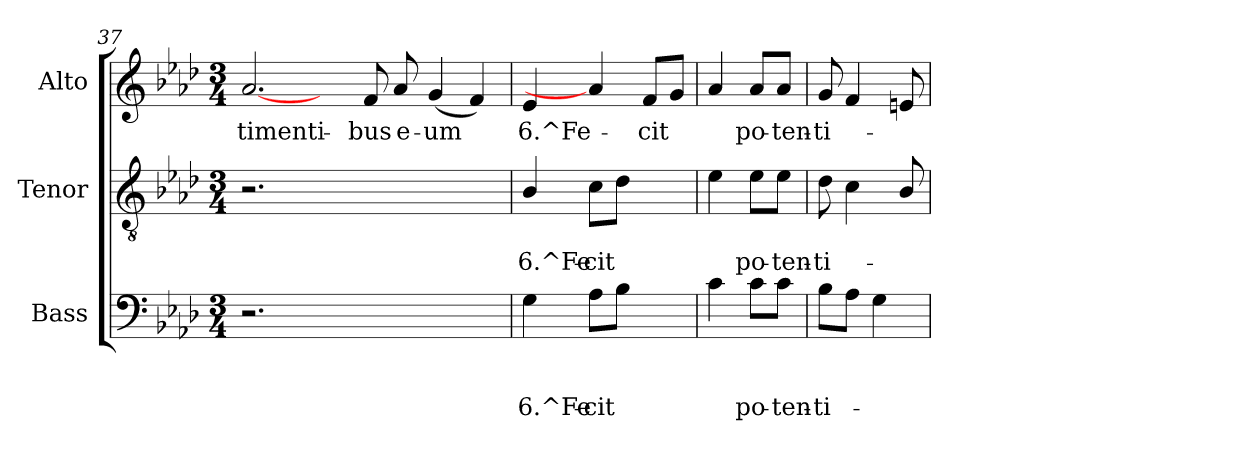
**kern	**text	**text	**text	**kern	**text	**text	**kern	**text
*part3	*part3	*part3	*part3	*part2	*part2	*part2	*part1	*part1
*staff3	*staff3	*staff3	*staff3	*staff2	*staff2	*staff2	*staff1	*staff1
*I"Bass	*	*	*	*I"Tenor	*	*	*I"Alto	*
*I'B.	*	*	*	*I'T.	*	*	*I'A.	*
*clefF4	*	*	*	*clefGv2	*	*	*clefG2	*
*ITrd-3c-5	*	*	*	*ITrd-3c-5	*	*	*ITrd2c3	*
*k[b-e-a-d-g-]	*	*	*	*k[b-e-a-d-g-]	*	*	*k[b-]	*
*D-:	*	*	*	*D-:	*	*	*F:	*
*M3/4	*	*	*	*M3/4	*	*	*M3/4	*
=37	=37	=37	=37	=37	=37	=37	=37	=37
!	!	!	!	!	!	!	!	!LO:LY:b:rj
2.r	.	.	.	2.r	.	.	[2.f	timenti-
1ryy	.	.	.	1ryy	.	.	4ryy	.
!	!	!	!	!	!	!	!	!LO:LY:b:rj
.	.	.	.	.	.	.	8d/	-bus
!	!	!	!	!	!	!	!	!LO:LY:b:rj
.	.	.	.	.	.	.	8f/	e-
!	!	!	!	!	!	!	!	!LO:LY:b:rj
.	.	.	.	.	.	.	(<4e/	-um
.	.	.	.	.	.	.	4d/)	.
!!LO:LB:g=z
=38	=38	=38	=38	=38	=38	=38	=38	=38
!	!	!	!LO:LY:b	!	!	!LO:LY:b	!	!LO:LY:b:rj
4c\	.	.	6.^Fe-	4e-/	.	6.^Fe-	4c/	6.^Fe-
!	!	!	!LO:LY:b	!	!	!LO:LY:b	!	!
8d-\L	.	.	-cit	8f\L	.	-cit	4f]	.
8e-\J	.	.	.	8g-\J	.	.	.	.
!	!	!	!	!	!	!	!	!LO:LY:b:rj
4ryy	.	.	.	4ryy	.	.	8d/L	-cit
.	.	.	.	.	.	.	8e/J	.
=39	=39	=39	=39	=39	=39	=39	=39	=39
4f\	.	.	.	4a-\	.	.	4f/	.
!	!	!	!LO:LY:b	!	!	!LO:LY:b	!	!LO:LY:b:rj
8f\L	.	.	po-	8a-\L	.	po-	8f/L	po-
!	!	!	!LO:LY:b	!	!	!LO:LY:b	!	!LO:LY:b:rj
8f\J	.	.	-ten-	8a-\J	.	-ten-	8f/J	-ten-
=40	=40	=40	=40	=40	=40	=40	=40	=40
!	!	!	!LO:LY:b	!	!	!LO:LY:b	!	!LO:LY:b:rj
8e-\L	.	.	-ti-	8g-\	.	-ti-	8e/	-ti-
8d-\J	.	.	.	4f\	.	.	4d/	.
4c\	.	.	.	.	.	.	.	.
.	.	.	.	8e-/	.	.	8c#X/	.
=	=	=	=	=	=	=	=	=
*-	*-	*-	*-	*-	*-	*-	*-	*-
